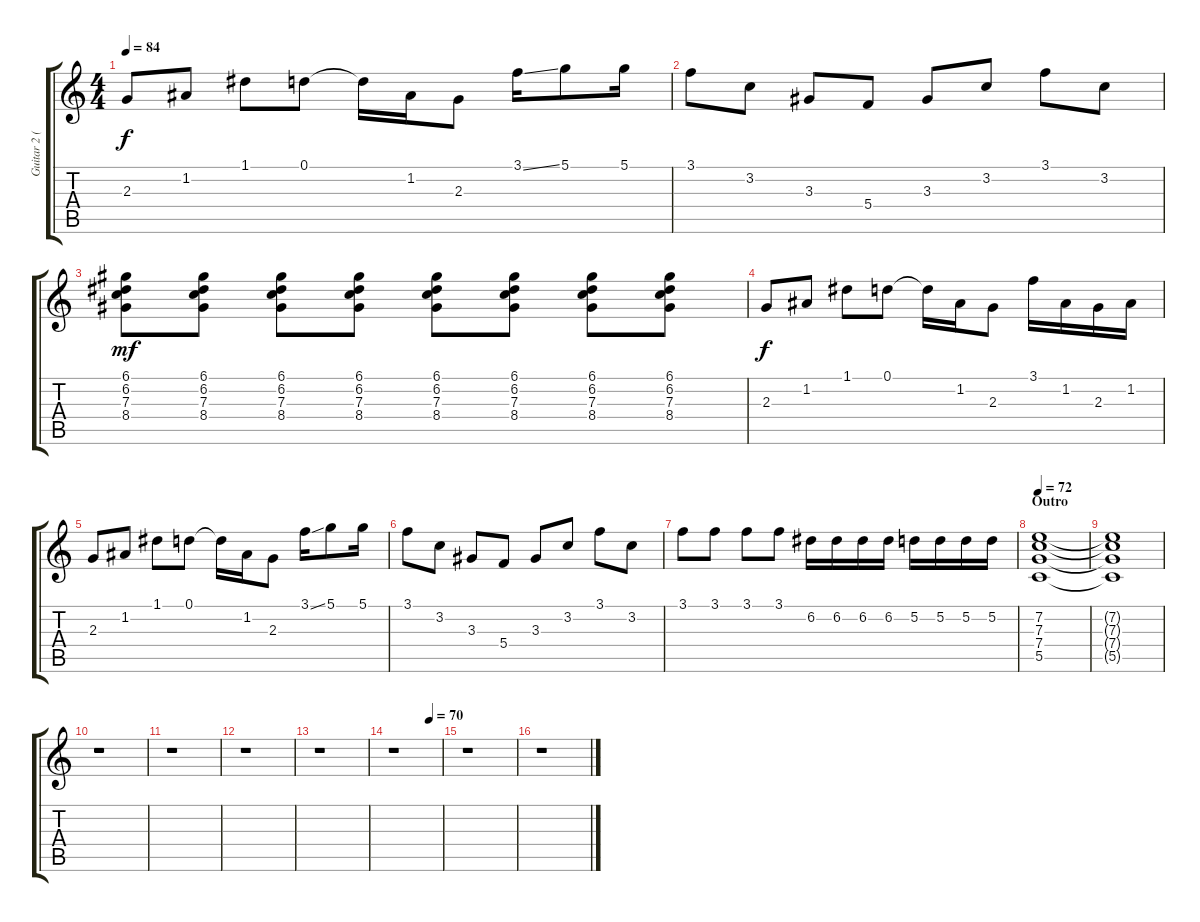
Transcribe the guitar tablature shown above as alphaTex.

\track ("Guitar 2 (Overdrive sound) - Mark Engles" "Guitar 2 (") {instrument overdrivenguitar}
\staff {score tabs}
\tuning (D4 A3 F3 C3 G2 D2) {hide}
\ts (4 4)
\tempo 84
\clef g2
\ks c
2.3.8{dy f} 1.2.8 1.1.8 0.1.8 0.1{t}.16 1.2.16 2.3.8 3.1{ss}.16 5.1.8 5.1.16 |
3.1.8 3.2.8 3.3.8 5.4.8 3.3.8 3.2.8 3.1.8 3.2.8 |
(6.1 6.2 7.3 8.4).8{dy mf} (6.1 6.2 7.3 8.4).8 (6.1 6.2 7.3 8.4).8 (6.1 6.2 7.3 8.4).8 (6.1 6.2 7.3 8.4).8 (6.1 6.2 7.3 8.4).8 (6.1 6.2 7.3 8.4).8 (6.1 6.2 7.3 8.4).8 |
2.3.8{dy f} 1.2.8 1.1.8 0.1.8 0.1{t}.16 1.2.16 2.3.8 3.1.16 1.2.16 2.3.16 1.2.16 |
2.3.8 1.2.8 1.1.8 0.1.8 0.1{t}.16 1.2.16 2.3.8 3.1{ss}.16 5.1.8 5.1.16 |
3.1.8 3.2.8 3.3.8 5.4.8 3.3.8 3.2.8 3.1.8 3.2.8 |
3.1.8 3.1.8 3.1.8 3.1.8 6.2.16 6.2.16 6.2.16 6.2.16 5.2.16 5.2.16 5.2.16 5.2.16 |
\section ("" "Outro")
\tempo 72
(7.2 7.3 7.4 5.5).1{volume 0 instrument overdrivenguitar} |
(7.2{t} 7.3{t} 7.4{t} 5.5{t}).1 |
r.1 |
r.1 |
r.1 |
r.1 |
\tempo (70 0.75)
r.1 |
r.1 |
r.1
